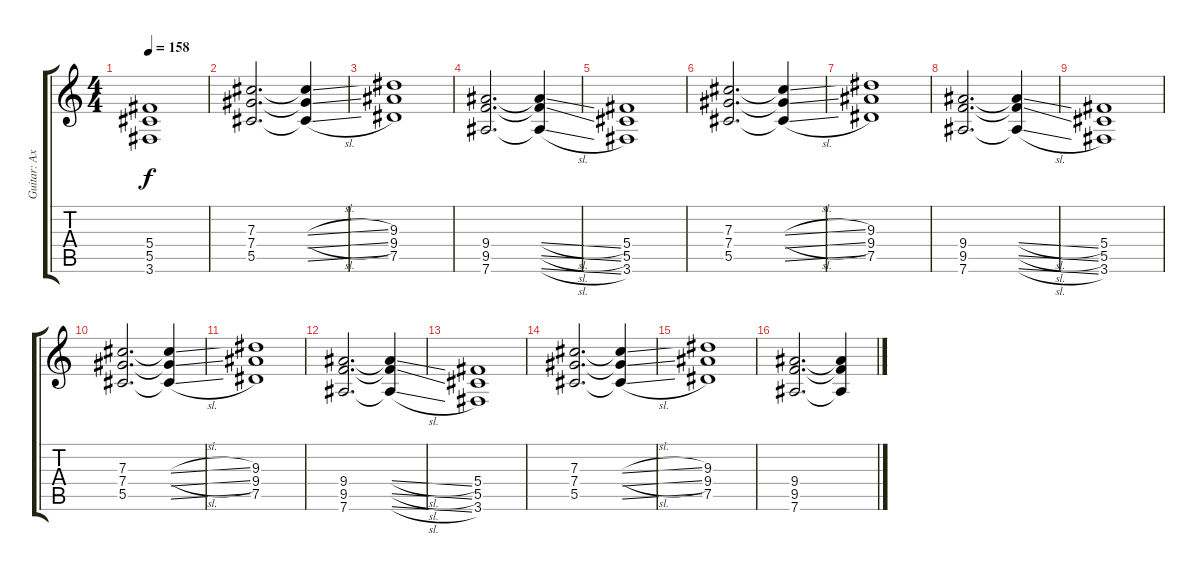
\track ("Guitar: Axel" "Guitar: Ax") {instrument distortionguitar}
\staff {score tabs}
\tuning (Eb4 Bb3 Gb3 Db3 Ab2 Eb2) {hide}
\ts (4 4)
\tempo 158
\clef g2
\ks c
(5.4 5.5 3.6).1{dy f} |
(7.3 7.4 5.5).2{d} (7.3{sl t} 7.4{sl t} 5.5{sl t}).4 |
(9.3 9.4 7.5).1 |
(9.4 9.5 7.6).2{d} (9.4{sl t} 9.5{sl t} 7.6{sl t}).4 |
(5.4 5.5 3.6).1 |
(7.3 7.4 5.5).2{d} (7.3{sl t} 7.4{sl t} 5.5{sl t}).4 |
(9.3 9.4 7.5).1 |
(9.4 9.5 7.6).2{d} (9.4{sl t} 9.5{sl t} 7.6{sl t}).4 |
(5.4 5.5 3.6).1 |
(7.3 7.4 5.5).2{d} (7.3{sl t} 7.4{sl t} 5.5{sl t}).4 |
(9.3 9.4 7.5).1 |
(9.4 9.5 7.6).2{d} (9.4{sl t} 9.5{sl t} 7.6{sl t}).4 |
(5.4 5.5 3.6).1 |
(7.3 7.4 5.5).2{d} (7.3{sl t} 7.4{sl t} 5.5{sl t}).4 |
(9.3 9.4 7.5).1 |
(9.4 9.5 7.6).2{d} (9.4{sl t} 9.5{sl t} 7.6{sl t}).4
